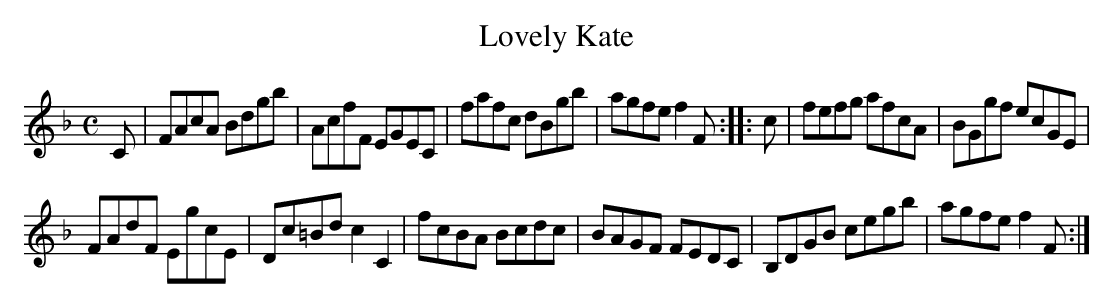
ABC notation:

X:1
T:Lovely Kate
M:C
L:1/8
K:F
C | FAcA Bdgb | AcfF EGEC | fafc dBgb | agfe f2F::c | fefg afcA | BGgf ecGE |
FAdF EgcE | Dc=Bd c2C2 | fcBA Bcdc | BAGF FEDC | B,DGB cegb | agfe f2 F :|
